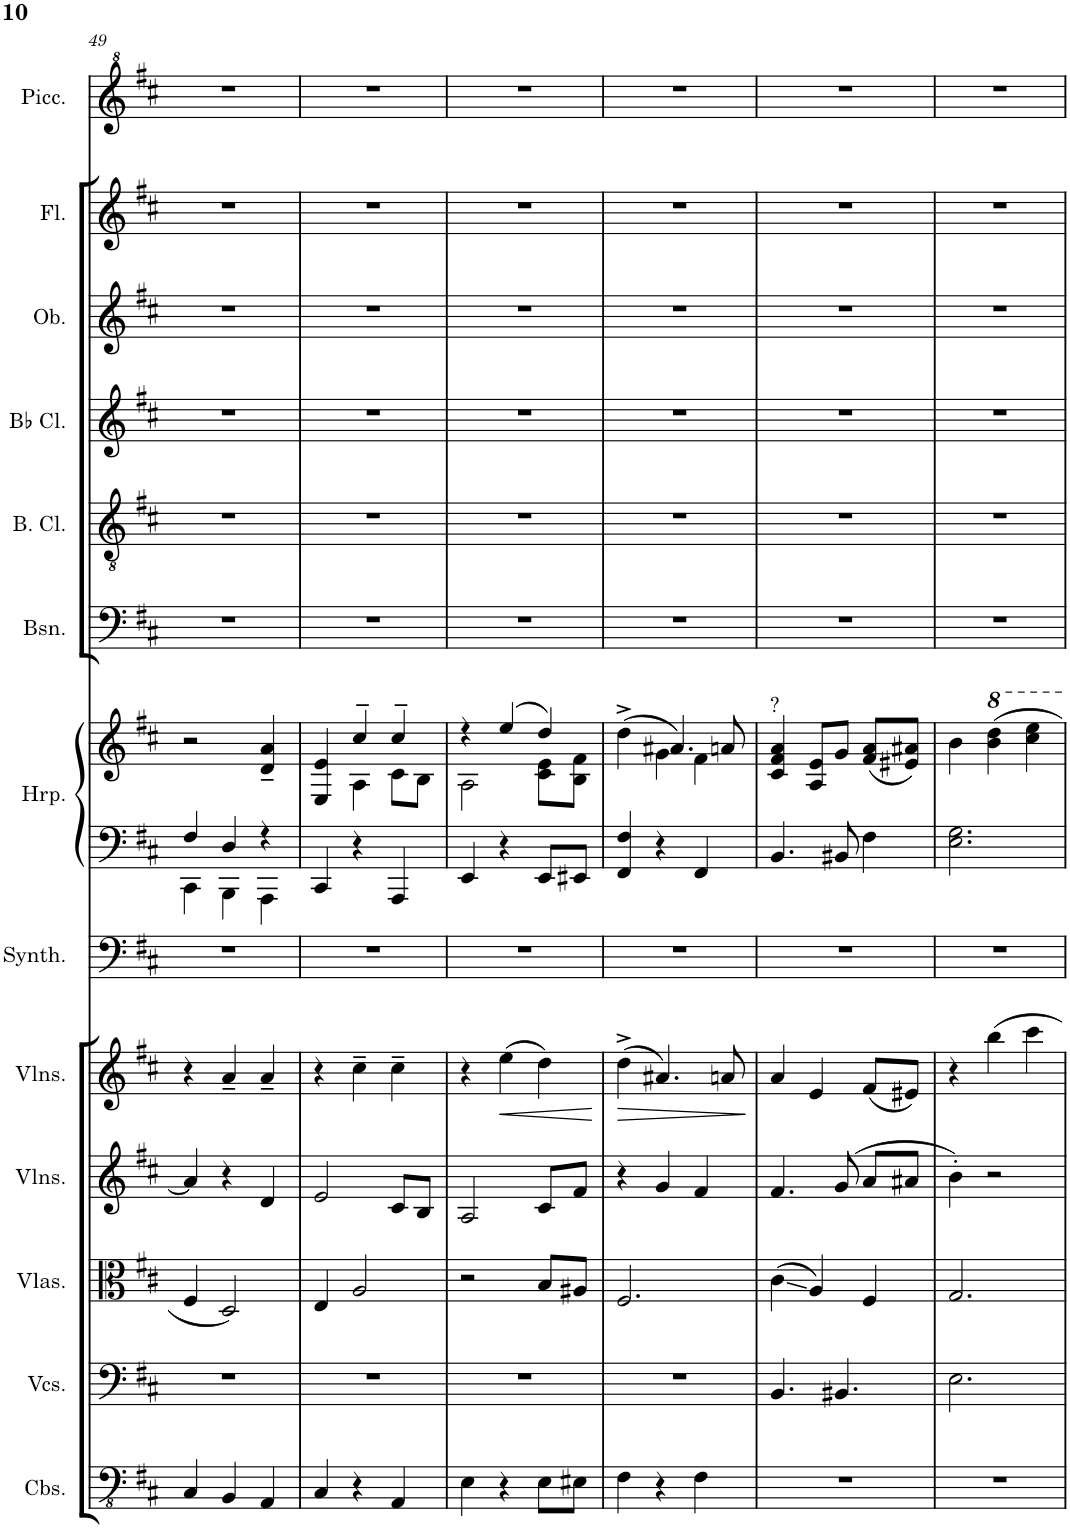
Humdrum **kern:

**kern	**kern	**kern	**kern	**kern	**dynam	**kern	**kern	**kern	**kern	**kern	**kern	**kern	**kern	**kern
*part13	*part12	*part11	*part10	*part9	*part9	*part8	*part7	*part7	*part6	*part5	*part4	*part3	*part2	*part1
*staff14	*staff13	*staff12	*staff11	*staff10	*staff10	*staff9	*staff8	*staff7	*staff6	*staff5	*staff4	*staff3	*staff2	*staff1
*I"Contrabasses	*I"Violoncellos	*I"Violas	*I"Violins	*I"Violins	*	*I"Warm Synthesizer	*I"Harp	*	*I"Bassoon	*I"Bass Clarinet	*I"Bb Clarinet	*I"Oboe	*I"Flute	*I"Piccolo
*I'Cbs.	*I'Vcs.	*I'Vlas.	*I'Vlns.	*I'Vlns.	*	*I'Synth.	*I'Hrp.	*	*I'Bsn.	*I'B. Cl.	*I'Bb Cl.	*I'Ob.	*I'Fl.	*I'Picc.
!!LO:PB:g=z
*clefFv4	*clefF4	*clefC3	*clefG2	*clefG2	*	*clefF4	*clefF4	*clefG2	*clefF4	*clefGv2	*clefG2	*clefG2	*clefG2	*clefG^2
*	*	*	*	*	*	*	*	*	*	*ITrd8c14	*ITrd1c2	*	*	*ITrd-7c-12
*k[f#c#]	*k[f#c#]	*k[f#c#]	*k[f#c#]	*k[f#c#]	*	*k[f#c#]	*k[f#c#]	*k[f#c#]	*k[f#c#]	*k[f#c#]	*k[f#c#]	*k[f#c#]	*k[f#c#]	*k[f#c#]
*M3/4	*M3/4	*M3/4	*M3/4	*M3/4	*	*M3/4	*M3/4	*M3/4	*M3/4	*M3/4	*M3/4	*M3/4	*M3/4	*M3/4
=49	=49	=49	=49	=49	=49	=49	=49	=49	=49	=49	=49	=49	=49	=49
*	*	*	*	*	*	*	*^	*	*	*	*	*	*	*
4CC#/	2.r	4F#/	4a/]	4r	.	2.r	4F#/	4CC#\	2r	2.r	2.r	2.r	2.r	2.r	2.r
4BBB/	.	2D/	4r	4a~/	.	.	4D/	4BBB\	.	.	.	.	.	.	.
4AAA/	.	.	4d/	4a~/	.	.	4r	4AAA\	4d/~ 4a/~	.	.	.	.	.	.
*	*	*	*	*	*	*	*v	*v	*	*	*	*	*	*	*
=50	=50	=50	=50	=50	=50	=50	=50	=50	=50	=50	=50	=50	=50	=50
*	*	*	*	*	*	*	*	*^	*	*	*	*	*	*
4CC#/	2.r	4E/	2e/	4r	.	2.r	4CC#/	4E/ 4e/	4ryy	2.r	2.r	2.r	2.r	2.r	2.r
4r	.	2A/	.	4cc#~\	.	.	4r	4cc#~/	4A\	.	.	.	.	.	.
4AAA/	.	.	8c#/L	4cc#~\	.	.	4AAA/	4cc#~/	8c#\L	.	.	.	.	.	.
.	.	.	8B/J	.	.	.	.	.	8B\J	.	.	.	.	.	.
=51	=51	=51	=51	=51	=51	=51	=51	=51	=51	=51	=51	=51	=51	=51	=51
4EE\	2.r	2r	2A/	4r	.	2.r	4EE/	4r	2A\	2.r	2.r	2.r	2.r	2.r	2.r
!	!	!	!	!	!LO:HP:b	!	!	!	!	!	!	!	!	!	!
4r	.	.	.	(4ee\	<	.	4r	(4ee/	.	.	.	.	.	.	.
8EE\L	.	8B/L	8c#/L	4dd\)	.	.	8EE/L	4dd/)	8c#\ 8e\L	.	.	.	.	.	.
8EE#X\J	.	8A#X/J	8f#/J	.	.	.	8EE#X/J	.	8B\ 8f#\J	.	.	.	.	.	.
*	*	*	*	*	*	*	*	*v	*v	*	*	*	*	*	*
.	.	.	.	.	[	.	.	.	.	.	.	.	.	.
=52	=52	=52	=52	=52	=52	=52	=52	=52	=52	=52	=52	=52	=52	=52
!	!	!	!	!	!LO:HP:b	!	!	!	!	!	!	!	!	!
*	*	*	*	*	*	*	*	*^	*	*	*	*	*	*
4FF#\	2.r	2.F#/	4r	(4dd^\	>	2.r	4FF#/ 4F#/	(4dd^\	4ryy	2.r	2.r	2.r	2.r	2.r	2.r
4r	.	.	4g/	4.a#X/)	.	.	4r	4.a#X/)	4g\	.	.	.	.	.	.
4FF#\	.	.	4f#/	.	.	.	4FF#/	.	4f#\	.	.	.	.	.	.
.	.	.	.	8an/	.	.	.	8an/	.	.	.	.	.	.	.
*	*	*	*	*	*	*	*	*v	*v	*	*	*	*	*	*
.	.	.	.	.	]	.	.	.	.	.	.	.	.	.
=53	=53	=53	=53	=53	=53	=53	=53	=53	=53	=53	=53	=53	=53	=53
!	!	!	!	!	!	!	!	!LO:TX:a:t=?	!	!	!	!	!	!
2.r	4.BB/	(4c#\	4.f#/	4a/	.	2.r	4.BB/	4c#/ 4f#/ 4a/	2.r	2.r	2.r	2.r	2.r	2.r
.	.	4A/)	.	4e/	.	.	.	8A/ 8e/L	.	.	.	.	.	.
.	4.BB#X/	.	(8g/	.	.	.	8BB#X/	8g/J	.	.	.	.	.	.
.	.	4F#/	8a/L	(8f#/L	.	.	4F#\	(8f#/ 8a/L	.	.	.	.	.	.
.	.	.	8a#X/J	8e#X/J)	.	.	.	8e#X/ 8a#X/J)	.	.	.	.	.	.
=54	=54	=54	=54	=54	=54	=54	=54	=54	=54	=54	=54	=54	=54	=54
2.r	2.E\	2.G/	4b'\)	4r	.	2.r	2.E\ 2.G\	4b\	2.r	2.r	2.r	2.r	2.r	2.r
.	.	.	2r	4bb\	.	.	.	4bb\ 4ddd\	.	.	.	.	.	.
.	.	.	.	4ccc#\	.	.	.	4ccc#\ 4eee\	.	.	.	.	.	.
=	=	=	=	=	=	=	=	=	=	=	=	=	=	=
*-	*-	*-	*-	*-	*-	*-	*-	*-	*-	*-	*-	*-	*-	*-
